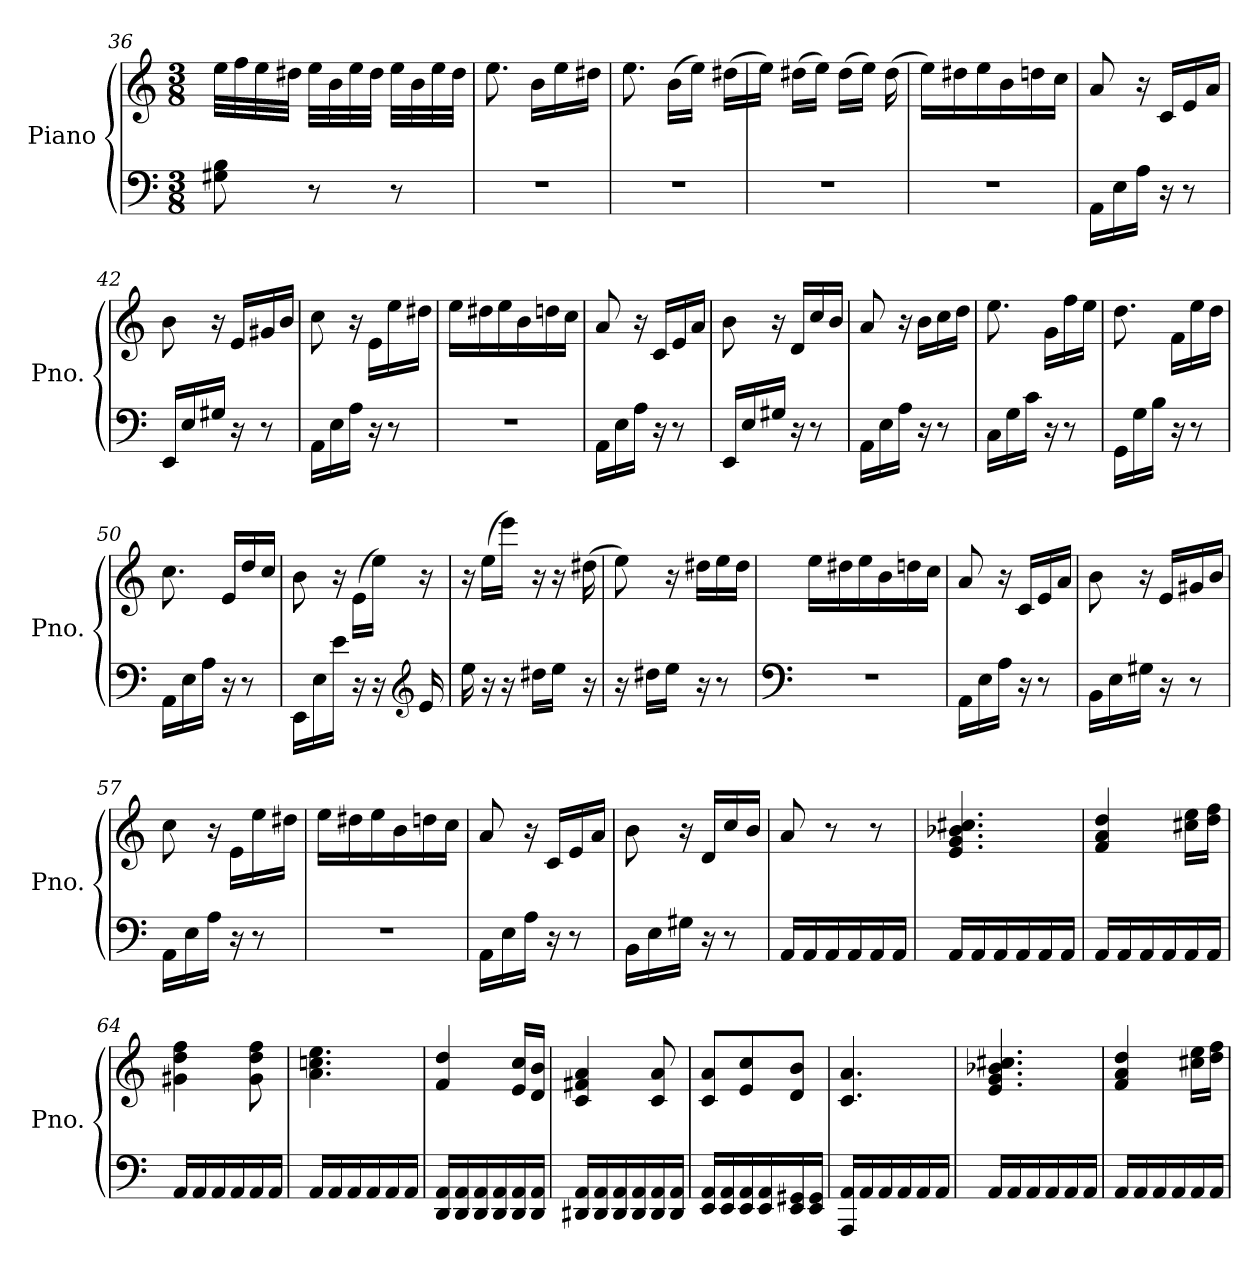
**kern	**kern
*part1	*part1
*staff2	*staff1
*I"Piano	*
*I'Pno.	*
*clefF4	*clefG2
*k[]	*k[]
*M3/8	*M3/8
=36	=36
8G#X\ 8B\	32ee\LLL
.	32ff\
.	32ee\
.	32dd#X\JJJ
8r	32ee\LLL
.	32b\
.	32ee\
.	32dd#\JJJ
8r	32ee\LLL
.	32b\
.	32ee\
.	32dd#\JJJ
=37	=37
4.r	8.ee\
.	16b\LL
.	16ee\
.	16dd#X\JJ
=38	=38
4.r	8.ee\
.	(>16b\LL
.	16ee\JJ)
.	(>16dd#X\LL
=39	=39
4.r	16ee\JJ)
.	(>16dd#X\LL
.	16ee\JJ)
.	(>16dd#\LL
.	16ee\JJ)
.	(>16dd#\
!!LO:LB:g=z
=40	=40
4.r	16ee\LL)
.	16dd#X\
.	16ee\
.	16b\
.	16ddn\
.	16cc\JJ
=41	=41
16AA\LL	8a/
16E\	.
16A\JJ	16r
16r	16c/LL
8r	16e/
.	16a/JJ
=42	=42
16EE/LL	8b\
16E/	.
16G#X/JJ	16r
16r	16e/LL
8r	16g#X/
.	16b/JJ
=43	=43
16AA\LL	8cc\
16E\	.
16A\JJ	16r
16r	16e\LL
8r	16ee\
.	16dd#X\JJ
=44	=44
4.r	16ee\LL
.	16dd#X\
.	16ee\
.	16b\
.	16ddn\
.	16cc\JJ
=45	=45
16AA\LL	8a/
16E\	.
16A\JJ	16r
16r	16c/LL
8r	16e/
.	16a/JJ
!!LO:LB:g=z
=46	=46
16EE/LL	8b\
16E/	.
16G#X/JJ	16r
16r	16d/LL
8r	16cc/
.	16b/JJ
=47	=47
16AA\LL	8a/
16E\	.
16A\JJ	16r
16r	16b\LL
8r	16cc\
.	16dd\JJ
=48	=48
16C\LL	8.ee\
16G\	.
16c\JJ	.
16r	16g\LL
8r	16ff\
.	16ee\JJ
=49	=49
16GG\LL	8.dd\
16G\	.
16B\JJ	.
16r	16f\LL
8r	16ee\
.	16dd\JJ
=50	=50
16AA\LL	8.cc\
16E\	.
16A\JJ	.
16r	16e/LL
8r	16dd/
.	16cc/JJ
=51	=51
16EE\LL	8b\
16E\	.
16e\JJ	16r
16r	(>16e\LL
16r	16ee\JJ)
*clefG2	*
16e/	16r
!!LO:LB:g=z
=52	=52
16ee\	16r
16r	(>16ee\LL
16r	16eee\JJ)
16dd#X\LL	16r
16ee\JJ	16r
16r	(>16dd#X\
=53	=53
16r	8ee\)
16dd#X\LL	.
16ee\JJ	16r
16r	16dd#X\LL
8r	16ee\
.	16dd#\JJ
=54	=54
*clefF4	*
4.r	16ee\LL
.	16dd#X\
.	16ee\
.	16b\
.	16ddn\
.	16cc\JJ
=55	=55
16AA\LL	8a/
16E\	.
16A\JJ	16r
16r	16c/LL
8r	16e/
.	16a/JJ
=56	=56
16BB\LL	8b\
16E\	.
16G#X\JJ	16r
16r	16e/LL
8r	16g#X/
.	16b/JJ
=57	=57
16AA\LL	8cc\
16E\	.
16A\JJ	16r
16r	16e\LL
8r	16ee\
.	16dd#X\JJ
!!LO:LB:g=z
=58	=58
4.r	16ee\LL
.	16dd#X\
.	16ee\
.	16b\
.	16ddn\
.	16cc\JJ
=59	=59
16AA\LL	8a/
16E\	.
16A\JJ	16r
16r	16c/LL
8r	16e/
.	16a/JJ
=60	=60
16BB\LL	8b\
16E\	.
16G#X\JJ	16r
16r	16d/LL
8r	16cc/
.	16b/JJ
=61	=61
16AA/LL	8a/
16AA/	.
16AA/	8r
16AA/	.
16AA/	8r
16AA/JJ	.
=62	=62
16AA/LL	4.e/ 4.g/ 4.b-X/ 4.cc#X/
16AA/	.
16AA/	.
16AA/	.
16AA/	.
16AA/JJ	.
=63	=63
16AA/LL	4f/ 4a/ 4dd/
16AA/	.
16AA/	.
16AA/	.
16AA/	16cc#X\ 16ee\LL
16AA/JJ	16dd\ 16ff\JJ
=64	=64
16AA/LL	4g#X\ 4dd\ 4ff\
16AA/	.
16AA/	.
16AA/	.
16AA/	8g#\ 8dd\ 8ff\
16AA/JJ	.
!!LO:LB:g=z
=65	=65
16AA/LL	4.a\ 4.ccn\ 4.ee\
16AA/	.
16AA/	.
16AA/	.
16AA/	.
16AA/JJ	.
=66	=66
16DD/ 16AA/LL	4f/ 4dd/
16DD/ 16AA/	.
16DD/ 16AA/	.
16DD/ 16AA/	.
16DD/ 16AA/	16e/ 16cc/LL
16DD/ 16AA/JJ	16d/ 16b/JJ
=67	=67
16DD#X/ 16AA/LL	4c/ 4f#X/ 4a/
16DD#/ 16AA/	.
16DD#/ 16AA/	.
16DD#/ 16AA/	.
16DD#/ 16AA/	8c/ 8a/
16DD#/ 16AA/JJ	.
=68	=68
16EE/ 16AA/LL	8c/ 8a/L
16EE/ 16AA/	.
16EE/ 16AA/	8e/ 8cc/
16EE/ 16AA/	.
16EE/ 16GG#X/	8d/ 8b/J
16EE/ 16GG#/JJ	.
=69	=69
16AAA/ 16AA/LL	4.c/ 4.a/
16AA/	.
16AA/	.
16AA/	.
16AA/	.
16AA/JJ	.
=70	=70
16AA/LL	4.e/ 4.g/ 4.b-X/ 4.cc#X/
16AA/	.
16AA/	.
16AA/	.
16AA/	.
16AA/JJ	.
!!LO:LB:g=z
=71	=71
16AA/LL	4f/ 4a/ 4dd/
16AA/	.
16AA/	.
16AA/	.
16AA/	16cc#X\ 16ee\LL
16AA/JJ	16dd\ 16ff\JJ
=	=
*-	*-
